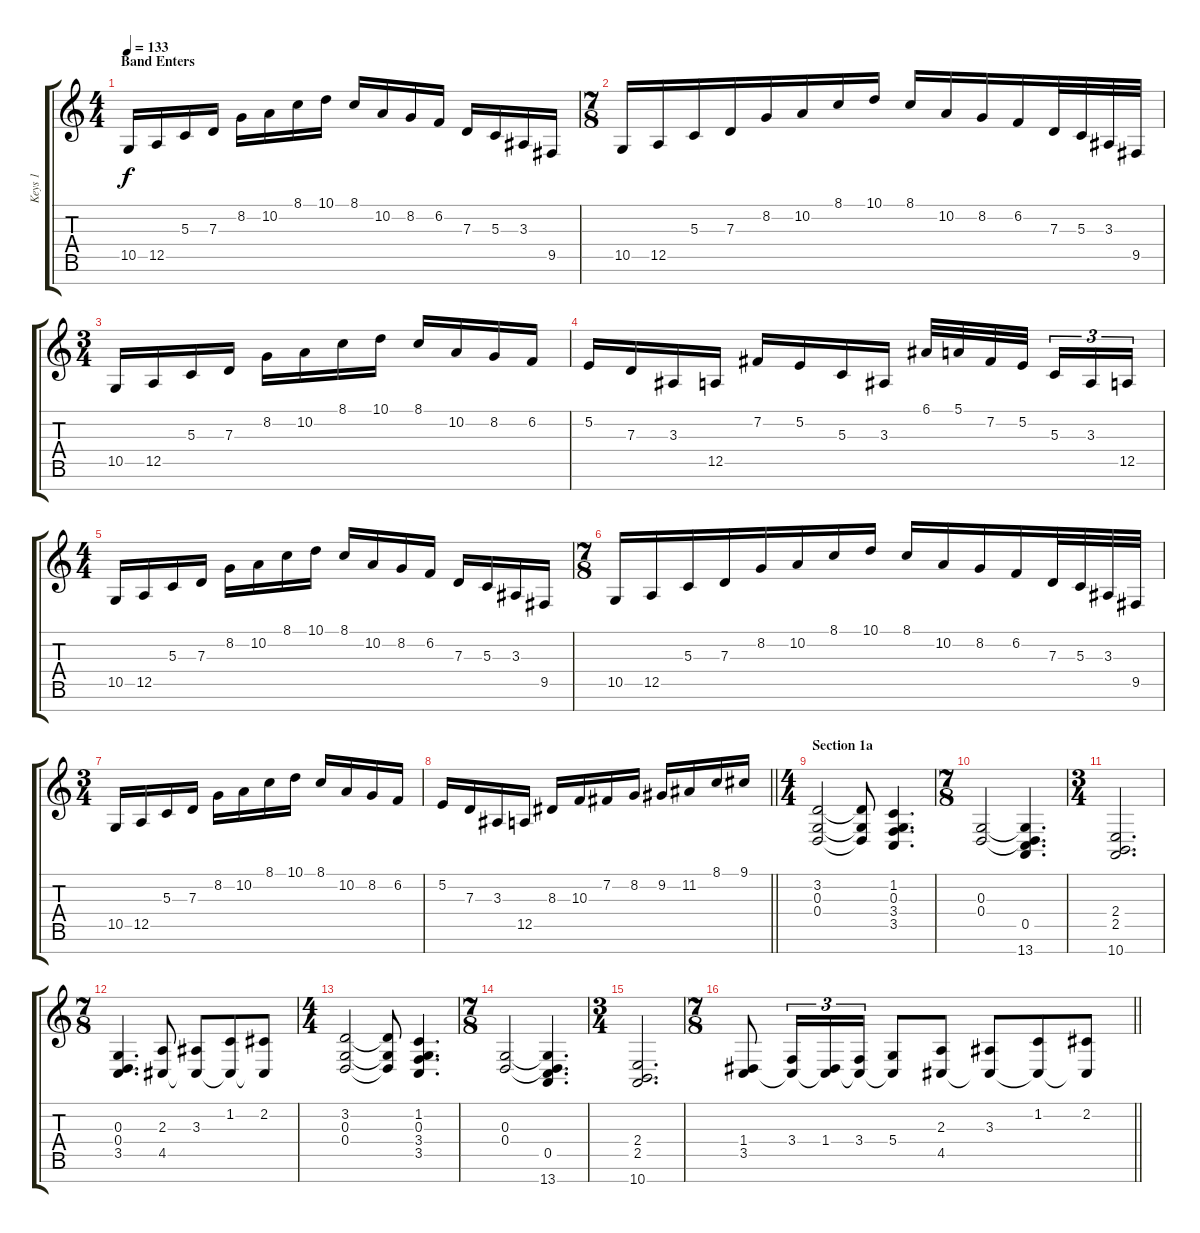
\track ("Keys 1" "Keys 1") {instrument xylophone}
\staff {score tabs}
\tuning (E4 B3 G3 D3 A2 E2 B1) {hide}
\ts (4 4)
\section ("" "Band Enters")
\tempo 133
\clef g2
\ks c
10.5.16{dy f instrument lead8bassandlead} 12.5.16 5.3.16 7.3.16 8.2.16 10.2.16 8.1.16 10.1.16 8.1.16 10.2.16 8.2.16 6.2.16 7.3.16 5.3.16 3.3.16 9.5.16 |
\ts (7 8)
10.5.16 12.5.16 5.3.16 7.3.16 8.2.16 10.2.16 8.1.16 10.1.16 8.1.16 10.2.16 8.2.16 6.2.16 7.3.32 5.3.32 3.3.32 9.5.32 |
\ts (3 4)
10.5.16 12.5.16 5.3.16 7.3.16 8.2.16 10.2.16 8.1.16 10.1.16 8.1.16 10.2.16 8.2.16 6.2.16 |
5.2.16 7.3.16 3.3.16 12.5.16 7.2.16 5.2.16 5.3.16 3.3.16 6.1.32 5.1.32 7.2.32 5.2.32{beam splitsecondary} 5.3.16{tu (3 2)} 3.3.16{tu (3 2)} 12.5.16{tu (3 2)} |
\ts (4 4)
10.5.16 12.5.16 5.3.16 7.3.16 8.2.16 10.2.16 8.1.16 10.1.16 8.1.16 10.2.16 8.2.16 6.2.16 7.3.16 5.3.16 3.3.16 9.5.16 |
\ts (7 8)
10.5.16 12.5.16 5.3.16 7.3.16 8.2.16 10.2.16 8.1.16 10.1.16 8.1.16 10.2.16 8.2.16 6.2.16 7.3.32 5.3.32 3.3.32 9.5.32 |
\ts (3 4)
10.5.16 12.5.16 5.3.16 7.3.16 8.2.16 10.2.16 8.1.16 10.1.16 8.1.16 10.2.16 8.2.16 6.2.16 |
\barLineRight lightlight
5.2.16 7.3.16 3.3.16 12.5.16 8.3.16 10.3.16 7.2.16 8.2.16 9.2.16 11.2.16 8.1.16 9.1.16 |
\ts (4 4)
\section ("" "Section 1a")
(3.2 0.3 0.4).2{volume 14} (3.2{t} 0.3{t} 0.4{t}).8 (1.2 0.3 3.4 3.5).4{d} |
\ts (7 8)
(0.3 0.4).2 (0.3{t} 0.4{t} 0.5 13.7).4{d} |
\ts (3 4)
(2.4 2.5 10.7).2{d} |
\ts (7 8)
(0.3 0.4 3.5).4{d} (2.3 4.5).8 (3.3 4.5{t}).8 (1.2 4.5{t}).8 (2.2 4.5{t}).8 |
\ts (4 4)
(3.2 0.3 0.4).2 (3.2{t} 0.3{t} 0.4{t}).8 (1.2 0.3 3.4 3.5).4{d} |
\ts (7 8)
(0.3 0.4).2 (0.3{t} 0.4{t} 0.5 13.7).4{d} |
\ts (3 4)
(2.4 2.5 10.7).2{d} |
\ts (7 8)
\barLineRight lightlight
(1.4 3.5).8 (3.4 3.5{t}).16{tu (3 2)} (1.4 3.5{t}).16{tu (3 2)} (3.4 3.5{t}).16{tu (3 2)} (5.4 3.5{t}).8 (2.3 4.5).8 (3.3 4.5{t}).8 (1.2 4.5{t}).8 (2.2 4.5{t}).8
